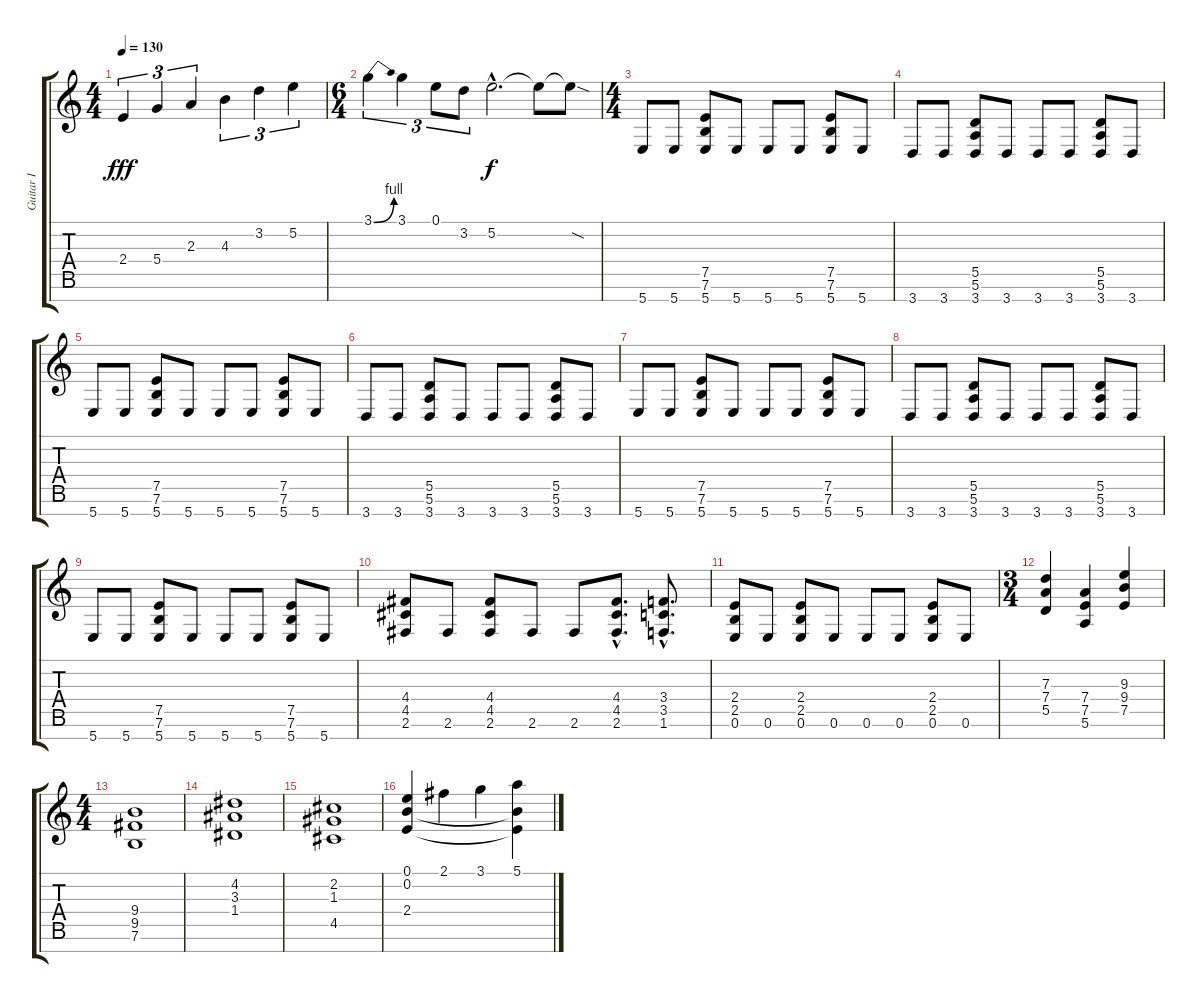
\track ("Guitar I" "Guitar I") {instrument overdrivenguitar}
\staff {score tabs}
\tuning (E4 B3 G3 D3 A2 E2 B1) {hide}
\ts (4 4)
\tempo 130
\clef g2
\ks c
2.4.4{tu (3 2) dy fff} 5.4.4{tu (3 2)} 2.3.4{tu (3 2)} 4.3.4{tu (3 2)} 3.2.4{tu (3 2)} 5.2.4{tu (3 2)} |
\ts (6 4)
3.1{be (bend 0 0 60 4)}.4{tu (3 2)} 3.1.4{tu (3 2)} 0.1.8{tu (3 2)} 3.2.8{tu (3 2)} 5.2{hac}.2{d dy f} 5.2{t}.8 5.2{sod t}.8 |
\ts (4 4)
5.7.8 5.7.8 (7.5 7.6 5.7).8 5.7.8 5.7.8 5.7.8 (7.5 7.6 5.7).8 5.7.8 |
3.7.8 3.7.8 (5.5 5.6 3.7).8 3.7.8 3.7.8 3.7.8 (5.5 5.6 3.7).8 3.7.8 |
5.7.8 5.7.8 (7.5 7.6 5.7).8 5.7.8 5.7.8 5.7.8 (7.5 7.6 5.7).8 5.7.8 |
3.7.8 3.7.8 (5.5 5.6 3.7).8 3.7.8 3.7.8 3.7.8 (5.5 5.6 3.7).8 3.7.8 |
5.7.8 5.7.8 (7.5 7.6 5.7).8 5.7.8 5.7.8 5.7.8 (7.5 7.6 5.7).8 5.7.8 |
3.7.8 3.7.8 (5.5 5.6 3.7).8 3.7.8 3.7.8 3.7.8 (5.5 5.6 3.7).8 3.7.8 |
5.7.8 5.7.8 (7.5 7.6 5.7).8 5.7.8 5.7.8 5.7.8 (7.5 7.6 5.7).8 5.7.8 |
(4.4 4.5 2.6).8 2.6.8 (4.4 4.5 2.6).8 2.6.8 2.6.8 (4.4{hac} 4.5{hac} 2.6{hac}).8{d} (3.4{hac} 3.5{hac} 1.6{hac}).8{d} |
(2.4 2.5 0.6).8 0.6.8 (2.4 2.5 0.6).8 0.6.8 0.6.8 0.6.8 (2.4 2.5 0.6).8 0.6.8 |
\ts (3 4)
(7.3 7.4 5.5).4 (7.4 7.5 5.6).4 (9.3 9.4 7.5).4 |
\ts (4 4)
(9.4 9.5 7.6).1 |
(4.2 3.3 1.4).1 |
(2.2 1.3 4.5).1 |
(0.1 0.2 2.4).4 2.1.4 3.1.4 (5.1 0.2{t} 2.4{t}).4
